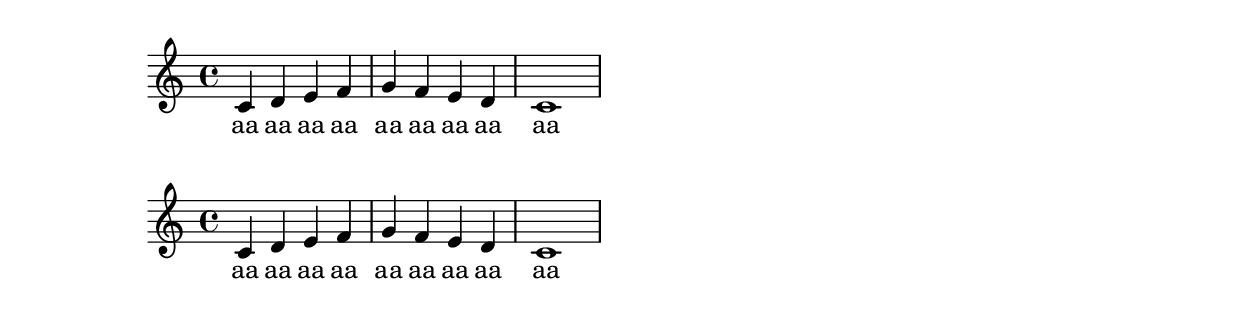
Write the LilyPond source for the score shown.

%% Do not edit this file; it is auto-generated from LSR!
%% Tags: text, vocal-music
\version "2.11.35"

\header { texidoc = "
This snippets shows you how to bring the lyrics line closer to the
Staff.
" }

% Default layout:
\score{
<<
\new Staff \new Voice = m \relative c'{ c4 d e f g f e d c1 }
\new Lyrics \lyricsto m {aa aa aa aa aa aa aa aa aa }
 >>
}

% Reducing the minimum space below the Staff and above the Lyrics:
\score{
<<
\new Staff \with {\override VerticalAxisGroup #'minimum-Y-extent = #'(-1
. 4)}
 \new Voice = m \relative c'{ c4 d e f g f e d c1 }
\new Lyrics \with {\override VerticalAxisGroup #'minimum-Y-extent =
#'(-1.2 . 1)}
\lyricsto m {aa aa aa aa aa aa aa aa aa }
 >>
}
